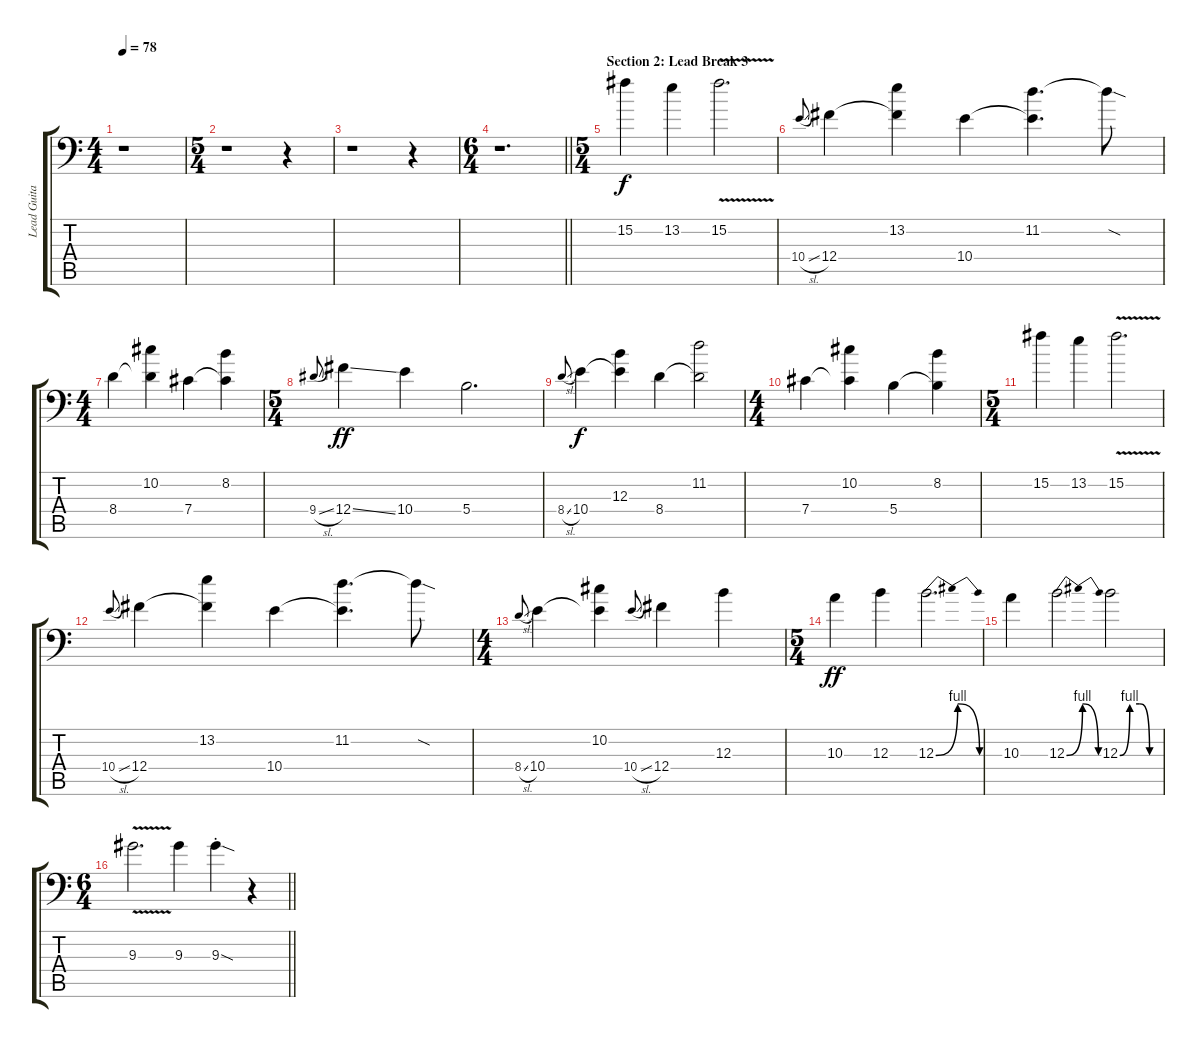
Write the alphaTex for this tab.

\track ("Lead Guitar 1 (Distortion)" "Lead Guita") {instrument overdrivenguitar}
\staff {score tabs}
\tuning (Ab3 Eb3 B2 Gb2 Db2 Ab1) {hide}
\ts (4 4)
\tempo 78
\clef f4
\ks c
r.1{dy f} |
\ts (5 4)
r.1 r.4 |
r.1 r.4 |
\ts (6 4)
\barLineRight lightlight
r.1{d} |
\ts (5 4)
\section ("" "Section 2: Lead Break 3")
15.2.4 13.2.4 15.2{v}.2{d} |
10.4{sl}.8{gr onbeat} 12.4.4 (13.2 12.4{t}).4 10.4.4 (11.2 10.4{t}).4{d} 11.2{sod t}.8 |
\ts (4 4)
8.4.4 (10.2 8.4{t}).4 7.4.4 (8.2 7.4{t}).4 |
\ts (5 4)
9.4{sl}.8{gr onbeat} 12.4{ss}.4{dy ff} 10.4.4 5.4.2{d} |
8.4{sl}.8{gr onbeat} 10.4.4{dy f} (12.3 10.4{t}).4 8.4.4 (11.2 8.4{t}).2 |
\ts (4 4)
7.4.4 (10.2 7.4{t}).4 5.4.4 (8.2 5.4{t}).4 |
\ts (5 4)
15.2.4 13.2.4 15.2{v}.2{d} |
10.4{sl}.8{gr onbeat} 12.4.4 (13.2 12.4{t}).4 10.4.4 (11.2 10.4{t}).4{d} 11.2{sod t}.8 |
\ts (4 4)
8.4{sl}.8{gr onbeat} 10.4.4 (10.2 10.4{t}).4 10.4{sl}.8{gr onbeat} 12.4.4 12.3.4 |
\ts (5 4)
10.3.4{dy ff} 12.3.4 12.3{be (bendrelease 0 0 30 4 51 4 60 0)}.2{d} |
10.3.4 12.3{be (bendrelease 0 0 30 4 55 4 60 0)}.2 12.3{be (custom 0 0 15 4 30 4 45 0 60 0)}.2 |
\ts (6 4)
\barLineRight lightlight
9.3{v}.2{d} 9.3.4 9.3{sod st}.4 r.4
